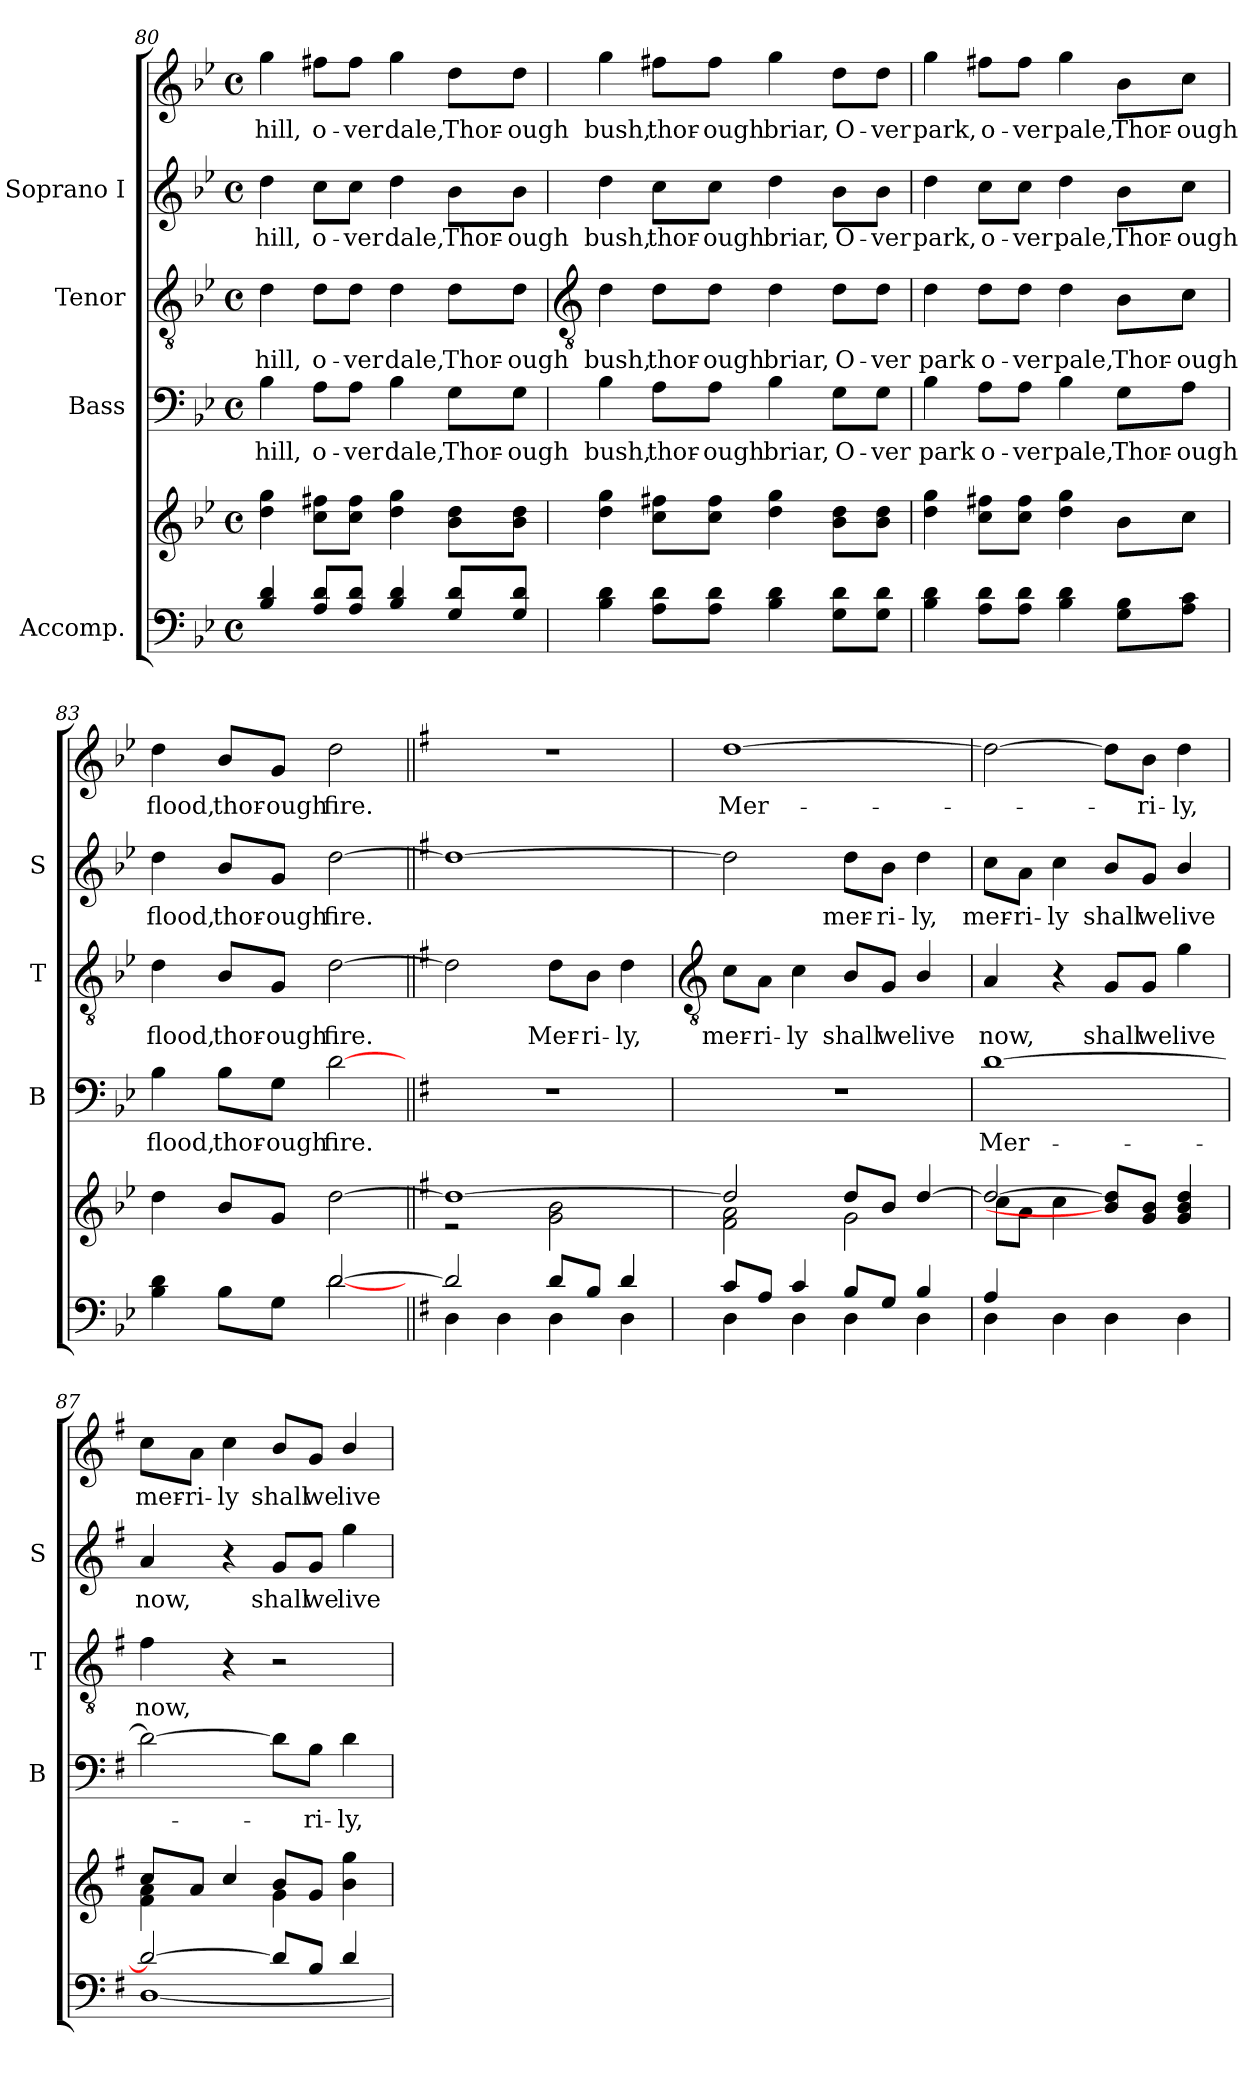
**kern	**kern	**kern	**text	**kern	**text	**kern	**text	**kern	**text
*part4	*part4	*part3	*part3	*part2	*part2	*part1	*part1	*part1	*part1
*staff6	*staff5	*staff4	*staff4	*staff3	*staff3	*staff2	*staff2	*staff1	*staff1
*I"Accomp.	*	*I"Bass	*	*I"Tenor	*	*I"Soprano I	*	*	*
*	*	*I'B	*	*I'T	*	*I'S	*	*	*
*clefF4	*clefG2	*clefF4	*	*clefGv2	*	*clefG2	*	*clefG2	*
*k[b-e-]	*k[b-e-]	*k[b-e-]	*	*k[b-e-]	*	*k[b-e-]	*	*k[b-e-]	*
*B-:	*B-:	*B-:	*	*B-:	*	*B-:	*	*B-:	*
*M4/4	*M4/4	*M4/4	*	*M4/4	*	*M4/4	*	*M4/4	*
*met(c)	*met(c)	*met(c)	*	*met(c)	*	*met(c)	*	*met(c)	*
=80	=80	=80	=80	=80	=80	=80	=80	=80	=80
*^	*	*	*	*	*	*	*	*	*
!	!	!	!	!LO:LY:b	!	!LO:LY:b	!	!LO:LY:b	!	!LO:LY:b
4B- 4d	1ryy	4dd 4gg	4B-	hill,	4d	hill,	4dd	hill,	4gg	hill,
!	!	!	!	!LO:LY:b	!	!LO:LY:b	!	!LO:LY:b	!	!LO:LY:b
8A 8dL	.	8cc 8ff#XL	8A\L	o-	8d\L	o-	8cc\L	o-	8ff#X\L	o-
!	!	!	!	!LO:LY:b	!	!LO:LY:b	!	!LO:LY:b	!	!LO:LY:b
8A 8dJ	.	8cc 8ff#J	8A\J	-ver	8d\J	-ver	8cc\J	-ver	8ff#\J	-ver
!	!	!	!	!LO:LY:b	!	!LO:LY:b	!	!LO:LY:b	!	!LO:LY:b
4B- 4d	.	4dd 4gg	4B-	dale,	4d	dale,	4dd	dale,	4gg	dale,
!	!	!	!	!LO:LY:b	!	!LO:LY:b	!	!LO:LY:b	!	!LO:LY:b
8G 8dL	.	8b- 8ddL	8G\L	Thor-	8d\L	Thor-	8b-\L	Thor-	8dd\L	Thor-
!	!	!	!	!LO:LY:b	!	!LO:LY:b	!	!LO:LY:b	!	!LO:LY:b
8G 8dJ	.	8b- 8ddJ	8G\J	-ough	8d\J	-ough	8b-\J	-ough	8dd\J	-ough
!!LO:LB:g=z
=81	=81	=81	=81	=81	=81	=81	=81	=81	=81	=81
*	*	*	*	*	*clefGv2	*	*	*	*	*
*	*	*^	*	*	*	*	*	*	*	*
!	!	!	!	!	!LO:LY:b	!	!LO:LY:b	!	!LO:LY:b	!	!LO:LY:b
1ryy	4B-\ 4d\	1ryy	4dd\ 4gg\	4B-	bush,	4d	bush,	4dd	bush,	4gg	bush,
!	!	!	!	!	!LO:LY:b	!	!LO:LY:b	!	!LO:LY:b	!	!LO:LY:b
.	8A\ 8d\L	.	8cc\ 8ff#X\L	8A\L	thor-	8d\L	thor-	8cc\L	thor-	8ff#X\L	thor-
!	!	!	!	!	!LO:LY:b	!	!LO:LY:b	!	!LO:LY:b	!	!LO:LY:b
.	8A\ 8d\J	.	8cc\ 8ff#\J	8A\J	-ough	8d\J	-ough	8cc\J	-ough	8ff#\J	-ough
!	!	!	!	!	!LO:LY:b	!	!LO:LY:b	!	!LO:LY:b	!	!LO:LY:b
.	4B-\ 4d\	.	4dd\ 4gg\	4B-	briar,	4d	briar,	4dd	briar,	4gg	briar,
!	!	!	!	!	!LO:LY:b	!	!LO:LY:b	!	!LO:LY:b	!	!LO:LY:b
.	8G\ 8d\L	.	8b-\ 8dd\L	8G\L	O-	8d\L	O-	8b-\L	O-	8dd\L	O-
!	!	!	!	!	!LO:LY:b	!	!LO:LY:b	!	!LO:LY:b	!	!LO:LY:b
.	8G\ 8d\J	.	8b-\ 8dd\J	8G\J	-ver	8d\J	-ver	8b-\J	-ver	8dd\J	-ver
=82	=82	=82	=82	=82	=82	=82	=82	=82	=82	=82	=82
!	!	!	!	!	!LO:LY:b	!	!LO:LY:b	!	!LO:LY:b	!	!LO:LY:b
1ryy	4B-\ 4d\	1ryy	4dd\ 4gg\	4B-	park	4d	park	4dd	park,	4gg	park,
!	!	!	!	!	!LO:LY:b	!	!LO:LY:b	!	!LO:LY:b	!	!LO:LY:b
.	8A\ 8d\L	.	8cc\ 8ff#X\L	8A\L	o-	8d\L	o-	8cc\L	o-	8ff#X\L	o-
!	!	!	!	!	!LO:LY:b	!	!LO:LY:b	!	!LO:LY:b	!	!LO:LY:b
.	8A\ 8d\J	.	8cc\ 8ff#\J	8A\J	-ver	8d\J	-ver	8cc\J	-ver	8ff#\J	-ver
!	!	!	!	!	!LO:LY:b	!	!LO:LY:b	!	!LO:LY:b	!	!LO:LY:b
.	4B-\ 4d\	.	4dd\ 4gg\	4B-	pale,	4d	pale,	4dd	pale,	4gg	pale,
!	!	!	!	!	!LO:LY:b	!	!LO:LY:b	!	!LO:LY:b	!	!LO:LY:b
.	8G\ 8B-\L	.	8b-\L	8G\L	Thor-	8B-\L	Thor-	8b-\L	Thor-	8b-\L	Thor-
!	!	!	!	!	!LO:LY:b	!	!LO:LY:b	!	!LO:LY:b	!	!LO:LY:b
.	8A\ 8c\J	.	8cc\J	8A\J	-ough	8c\J	-ough	8cc\J	-ough	8cc\J	-ough
=83	=83	=83	=83	=83	=83	=83	=83	=83	=83	=83	=83
!	!	!	!	!	!LO:LY:b	!	!LO:LY:b	!	!LO:LY:b	!	!LO:LY:b
2ryy	4B-\ 4d\	2ryy	4dd\	4B-	flood,	4d	flood,	4dd	flood,	4dd	flood,
!	!	!	!	!	!LO:LY:b	!	!LO:LY:b	!	!LO:LY:b	!	!LO:LY:b
.	8B-\L	.	8b-/L	8B-\L	thor-	8B-/L	thor-	8b-/L	thor-	8b-/L	thor-
!	!	!	!	!	!LO:LY:b	!	!LO:LY:b	!	!LO:LY:b	!	!LO:LY:b
.	8G\J	.	8g\J	8G\J	-ough	8G/J	-ough	8g/J	-ough	8g/J	-ough
!	!	!	!	!	!LO:LY:b	!	!LO:LY:b	!	!LO:LY:b	!	!LO:LY:b
[2d/	[2d\	[2dd	2ryy	[2d	fire.	[2d	fire.	[2dd	fire.	2dd	fire.
=84||	=84||	=84||	=84||	=84||	=84||	=84||	=84||	=84||	=84||	=84||	=84||
*k[f#]	*	*k[f#]	*	*k[f#]	*	*k[f#]	*	*k[f#]	*	*k[f#]	*
*G:	*	*G:	*	*G:	*	*G:	*	*G:	*	*G:	*
2d/]	4D\	1dd_	2r	1r	.	2d]	.	1dd_	.	1r	.
.	4D\	.	.	.	.	.	.	.	.	.	.
!	!	!	!	!	!	!	!LO:LY:b	!	!	!	!
8d/L	4D\	.	2g\ 2b\	.	.	8d\L	Mer-	.	.	.	.
!	!	!	!	!	!	!	!LO:LY:b	!	!	!	!
8B/J	.	.	.	.	.	8B\J	-ri-	.	.	.	.
!	!	!	!	!	!	!	!LO:LY:b	!	!	!	!
4d/	4D\	.	.	.	.	4d	-ly,	.	.	.	.
!!LO:LB:g=z
=85	=85	=85	=85	=85	=85	=85	=85	=85	=85	=85	=85
*	*	*	*	*	*	*clefGv2	*	*	*	*	*
!	!	!	!	!	!	!	!LO:LY:b	!	!	!	!LO:LY:b
8c/L	4D\	2dd/]	2f#\ 2a\	1r	.	8c\L	mer-	2dd]	.	[1dd	Mer-
!	!	!	!	!	!	!	!LO:LY:b	!	!	!	!
8A/J	.	.	.	.	.	8A\J	-ri-	.	.	.	.
!	!	!	!	!	!	!	!LO:LY:b	!	!	!	!
4c/	4D\	.	.	.	.	4c	-ly	.	.	.	.
!	!	!	!	!	!	!	!LO:LY:b	!	!LO:LY:b	!	!
8B/L	4D\	8dd/L	2g\	.	.	8B/L	shall	8dd\L	mer-	.	.
!	!	!	!	!	!	!	!LO:LY:b	!	!LO:LY:b	!	!
8G/J	.	8b/J	.	.	.	8G/J	we	8b\J	-ri-	.	.
!	!	!	!	!	!	!	!LO:LY:b	!	!LO:LY:b	!	!
4B/	4D\	[4dd/	.	.	.	4B/	live	4dd	-ly,	.	.
=86	=86	=86	=86	=86	=86	=86	=86	=86	=86	=86	=86
!	!	!	!	!	!LO:LY:b	!	!LO:LY:b	!	!LO:LY:b	!	!
4A/	4D\	2dd/_	8cc\L	[1d	Mer-	4A	now,	8cc\L	mer-	2dd_	.
!	!	!	!	!	!	!	!	!	!LO:LY:b	!	!
.	.	.	8a\J	.	.	.	.	8a\J	-ri-	.	.
!	!	!	!	!	!	!	!	!	!LO:LY:b	!	!
2.ryy	4D\	.	4cc\	.	.	4r	.	4cc	-ly	.	.
!	!	!	!	!	!	!	!LO:LY:b	!	!LO:LY:b	!	!
.	4D\	8b/] 8dd/]L	2ryy	.	.	8G/L	shall	8b/L	shall	8dd\L]	.
!	!	!	!	!	!	!	!LO:LY:b	!	!LO:LY:b	!	!LO:LY:b
.	.	8g/ 8b/J	.	.	.	8G/J	we	8g/J	we	8b\J	ri-
!	!	!	!	!	!	!	!LO:LY:b	!	!LO:LY:b	!	!LO:LY:b
.	4D\	4g/ 4b/ 4dd/	.	.	.	4g	live	4b/	live	4dd	-ly,
=87	=87	=87	=87	=87	=87	=87	=87	=87	=87	=87	=87
!	!	!	!	!	!	!	!LO:LY:b	!	!LO:LY:b	!	!LO:LY:b
2d/_	[1D\	8cc/L	4f#\ 4a\	2d_	.	4f#	now,	4a	now,	8cc\L	mer-
!	!	!	!	!	!	!	!	!	!	!	!LO:LY:b
.	.	8a/J	.	.	.	.	.	.	.	8a\J	-ri-
!	!	!	!	!	!	!	!	!	!	!	!LO:LY:b
.	.	4cc/	4ryy	.	.	4r	.	4r	.	4cc	-ly
!	!	!	!	!	!	!	!	!	!LO:LY:b	!	!LO:LY:b
8d/L]	.	8b/L	4g\	8d\L]	.	2r	.	8g/L	shall	8b/L	shall
!	!	!	!	!	!LO:LY:b	!	!	!	!LO:LY:b	!	!LO:LY:b
8B/J	.	8g/J	.	8B\J	ri-	.	.	8g/J	we	8g/J	we
!	!	!	!	!	!LO:LY:b	!	!	!	!LO:LY:b	!	!LO:LY:b
4d/	.	4b\ 4gg\	4ryy	4d	-ly,	.	.	4gg	live	4b/	live
*v	*v	*	*	*	*	*	*	*	*	*	*
*	*v	*v	*	*	*	*	*	*	*	*
=	=	=	=	=	=	=	=	=	=
*-	*-	*-	*-	*-	*-	*-	*-	*-	*-
